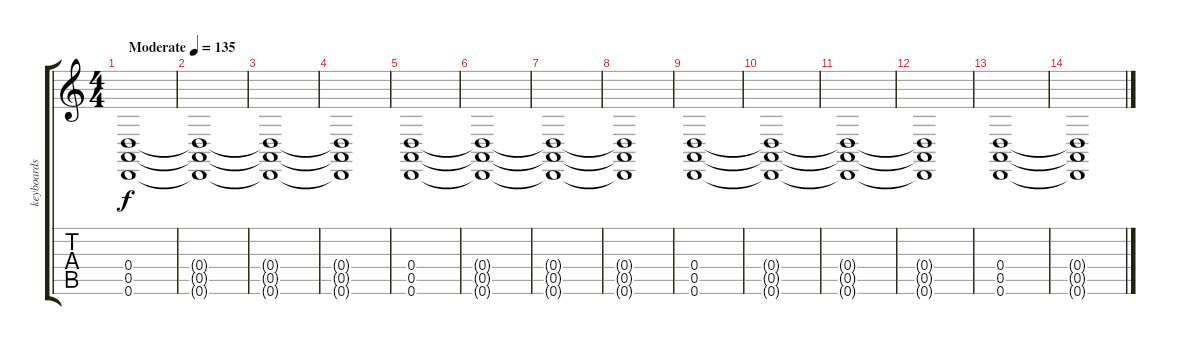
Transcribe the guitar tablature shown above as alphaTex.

\track ("keyboards" "keyboards") {instrument brightacousticpiano}
\staff {score tabs}
\tuning (E4 B3 G3 D3 A2 D2) {hide}
\ts (4 4)
\tempo (135 "Moderate")
\clef g2
\ks c
(0.4 0.5 0.6).1{dy f instrument brightacousticpiano} |
(0.4{t} 0.5{t} 0.6{t}).1 |
(0.4{t} 0.5{t} 0.6{t}).1 |
(0.4{t} 0.5{t} 0.6{t}).1 |
(0.4 0.5 0.6).1 |
(0.4{t} 0.5{t} 0.6{t}).1 |
(0.4{t} 0.5{t} 0.6{t}).1 |
(0.4{t} 0.5{t} 0.6{t}).1 |
(0.4 0.5 0.6).1 |
(0.4{t} 0.5{t} 0.6{t}).1 |
(0.4{t} 0.5{t} 0.6{t}).1 |
(0.4{t} 0.5{t} 0.6{t}).1 |
(0.4 0.5 0.6).1 |
(0.4{t} 0.5{t} 0.6{t}).1
